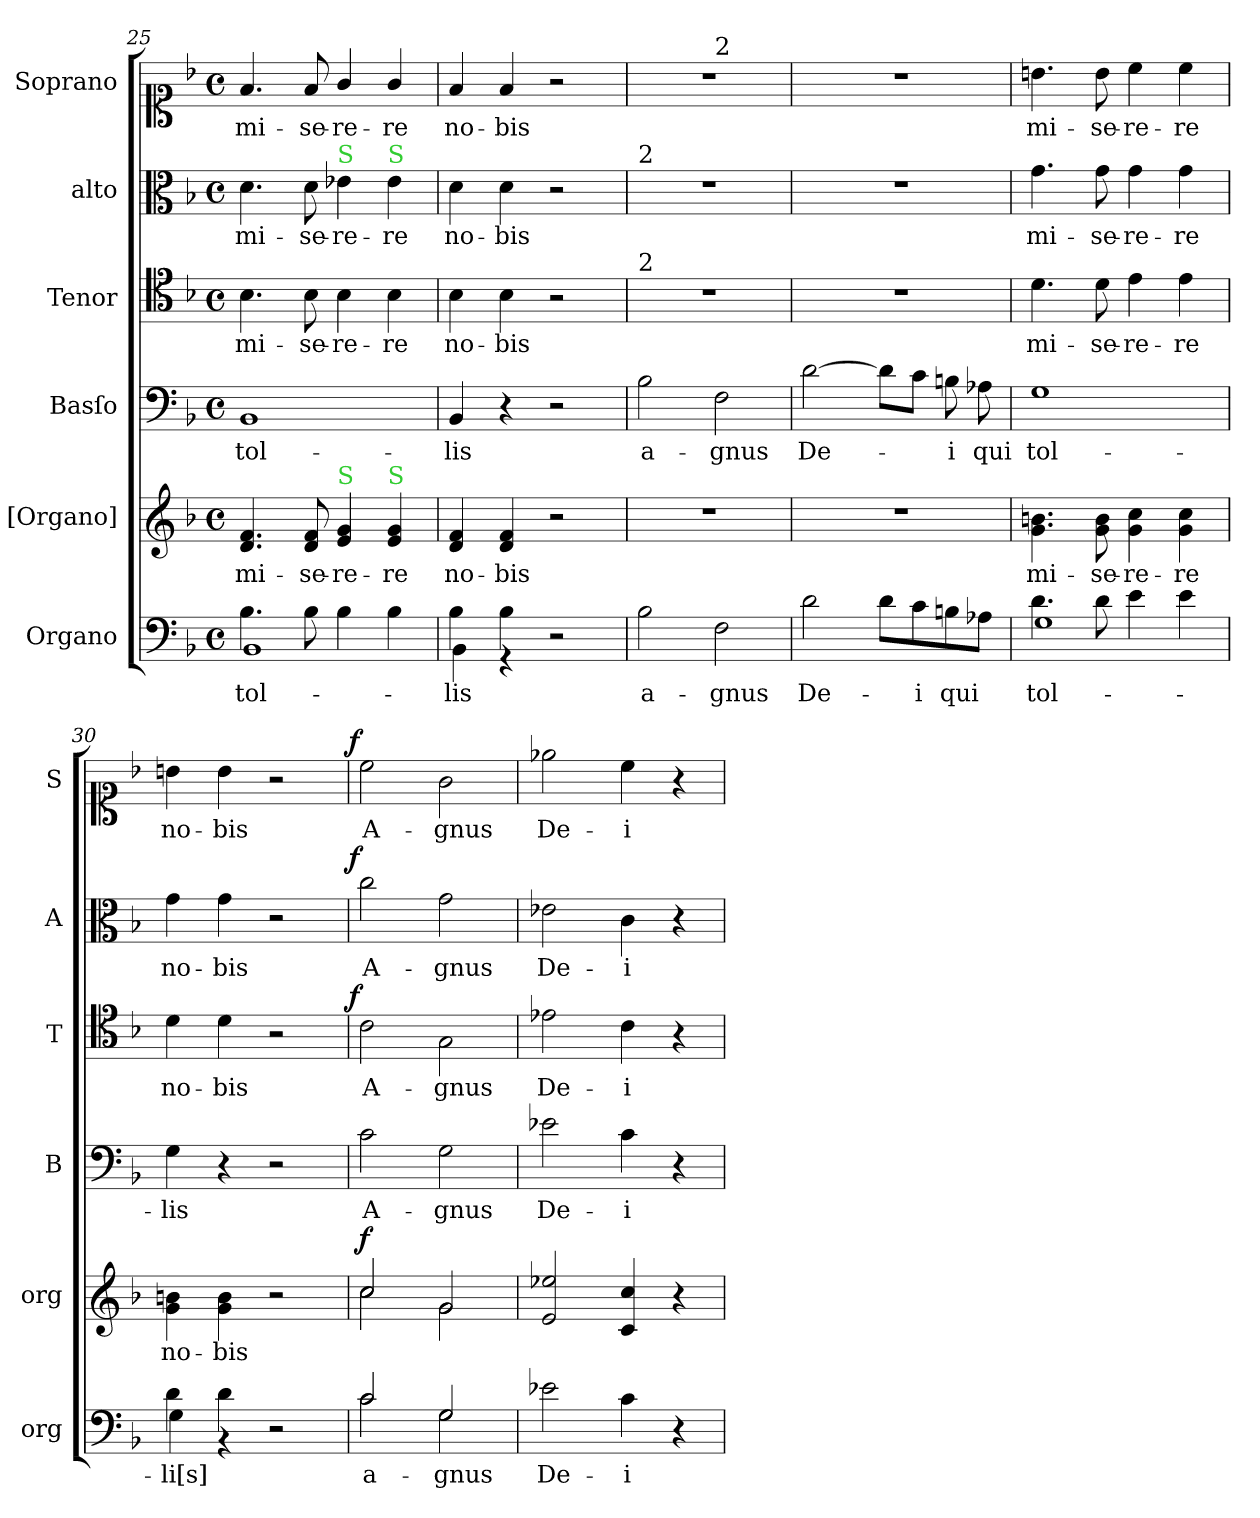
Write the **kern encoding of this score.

**kern	**text	**kern	**text	**dynam	**kern	**text	**kern	**text	**dynam	**kern	**text	**dynam	**kern	**text	**dynam
*part6	*part6	*part5	*part5	*part5	*part4	*part4	*part3	*part3	*part3	*part2	*part2	*part2	*part1	*part1	*part1
*staff6	*staff6	*staff5	*staff5	*staff5	*staff4	*staff4	*staff3	*staff3	*staff3	*staff2	*staff2	*staff2	*staff1	*staff1	*staff1
*I"Organo	*	*I"[Organo]	*	*	*I"Basſo	*	*I"Tenor	*	*	*I"alto	*	*	*I"Soprano	*	*
*I'org	*	*I'org	*	*	*I'B	*	*I'T	*	*	*I'A	*	*	*I'S	*	*
*clefF4	*	*clefG2	*	*	*clefF4	*	*clefC4	*	*	*clefC3	*	*	*clefC1	*	*
*k[b-]	*	*k[b-]	*	*	*k[b-]	*	*k[b-]	*	*	*k[b-]	*	*	*k[b-]	*	*
*F:	*	*F:	*	*	*F:	*	*F:	*	*	*F:	*	*	*F:	*	*
*M4/4	*	*M4/4	*	*	*M4/4	*	*M4/4	*	*	*M4/4	*	*	*M4/4	*	*
*met(c)	*	*met(c)	*	*	*met(c)	*	*met(c)	*	*	*met(c)	*	*	*met(c)	*	*
=25	=25	=25	=25	=25	=25	=25	=25	=25	=25	=25	=25	=25	=25	=25	=25
*^	*	*	*	*	*	*	*	*	*	*	*	*	*	*	*
4.B-\	1BB-	tol-	4.d/ 4.f/	mi-	.	1BB-	tol-	4.B-\	mi-	.	4.d\	mi-	.	4.f/	mi-	.
8B-\	.	.	8d/ 8f/	-se-	.	.	.	8B-\	-se-	.	8d\	-se-	.	8f/	-se-	.
!	!	!	!	!	!	!	!	!	!	!	!LO:TX:a:color=limegreen:t=S	!	!	!	!	!
!	!	!	!LO:TX:a:color=limegreen:t=S	!	!	!	!	!	!	!	!	!	!	!	!	!
4B-\	.	.	4e/ 4g/	-re-	.	.	.	4B-\	-re-	.	4e-X	-re-	.	4g/	-re-	.
!	!	!	!	!	!	!	!	!	!	!	!LO:TX:a:color=limegreen:t=S	!	!	!	!	!
!	!	!	!LO:TX:a:color=limegreen:t=S	!	!	!	!	!	!	!	!	!	!	!	!	!
4B-\	.	.	4e/ 4g/	-re	.	.	.	4B-\	-re	.	4e-	-re	.	4g/	-re	.
=26	=26	=26	=26	=26	=26	=26	=26	=26	=26	=26	=26	=26	=26	=26	=26	=26
4B-\	4BB-\	-lis	4d/ 4f/	no-	.	4BB-/	-lis	4B-\	no-	.	4d\	no-	.	4f/	no-	.
4B-\	4r	.	4d/ 4f/	-bis	.	4r	.	4B-\	-bis	.	4d\	-bis	.	4f/	-bis	.
2r	2ryy	.	2r	.	.	2r	.	2r	.	.	2r	.	.	2r	.	.
=27	=27	=27	=27	=27	=27	=27	=27	=27	=27	=27	=27	=27	=27	=27	=27	=27
!	!	!	!	!	!	!	!	!	!	!	!LO:TX:a:t=2	!	!	!	!	!
!	!	!	!	!	!	!	!	!LO:TX:a:t=2	!	!	!	!	!	!	!	!
*v	*v	*	*	*	*	*	*	*	*	*	*	*	*	*^	*	*
2B-\	a-	1r	.	.	2B-\	a-	1r	.	.	1r	.	.	1r	2ryy	.	.
!	!	!	!	!	!	!	!	!	!	!	!	!	!	!LO:TX:a:t=2	!	!
2F\	-gnus	.	.	.	2F\	-gnus	.	.	.	.	.	.	.	2ryy	.	.
*	*	*	*	*	*	*	*	*	*	*	*	*	*v	*v	*	*
=28	=28	=28	=28	=28	=28	=28	=28	=28	=28	=28	=28	=28	=28	=28	=28
2d\	De-	1r	.	.	[2d\	De-	1r	.	.	1r	.	.	1r	.	.
8d\L	.	.	.	.	8d\L]	.	.	.	.	.	.	.	.	.	.
8c\	-i	.	.	.	8c\J	.	.	.	.	.	.	.	.	.	.
8Bn\	qui	.	.	.	8Bn\	-i	.	.	.	.	.	.	.	.	.
8A-X\J	.	.	.	.	8A-X\	qui	.	.	.	.	.	.	.	.	.
=29	=29	=29	=29	=29	=29	=29	=29	=29	=29	=29	=29	=29	=29	=29	=29
*^	*	*	*	*	*	*	*	*	*	*	*	*	*	*	*
4.d\	1G	tol-	4.g\ 4.bn\	mi-	.	1G	tol-	4.d\	mi-	.	4.g\	mi-	.	4.bn\	mi-	.
8d\	.	.	8g\ 8b\	-se-	.	.	.	8d\	-se-	.	8g\	-se-	.	8b\	-se-	.
4e\	.	.	4g\ 4cc\	-re-	.	.	.	4e\	-re-	.	4g\	-re-	.	4cc\	-re-	.
4e\	.	.	4g\ 4cc\	-re	.	.	.	4e\	-re	.	4g\	-re	.	4cc\	-re	.
=30	=30	=30	=30	=30	=30	=30	=30	=30	=30	=30	=30	=30	=30	=30	=30	=30
4d\	4G\	-li[s]	4g\ 4bn\	no-	.	4G\	-lis	4d\	no-	.	4g\	no-	.	4bn\	no-	.
4d\	4r	.	4g\ 4b\	-bis	.	4r	.	4d\	-bis	.	4g\	-bis	.	4b\	-bis	.
2r	2ryy	.	2r	.	.	2r	.	2r	.	.	2r	.	.	2r	.	.
=31	=31	=31	=31	=31	=31	=31	=31	=31	=31	=31	=31	=31	=31	=31	=31	=31
*	*	*	*^	*	*	*	*	*	*	*	*	*	*	*	*	*
!	!	!	!	!	!	!LO:DY:b	!	!	!	!	!LO:DY:b:rj	!	!	!LO:DY:b:rj	!	!	!LO:DY:b:rj
2c/	2c\	a-	2cc/	2cc\	.	f	2c\	A-	2c\	A-	f	2cc\	A-	f	2cc\	A-	f
2G/	2G\	-gnus	2g/	2g\	.	.	2G\	-gnus	2G\	-gnus	.	2g\	-gnus	.	2g\	-gnus	.
=32	=32	=32	=32	=32	=32	=32	=32	=32	=32	=32	=32	=32	=32	=32	=32	=32	=32
!	!	!	!LO:TX:a:color=limegreen:t=S	!	!	!	!	!	!	!	!	!	!	!	!	!	!
*v	*v	*	*	*	*	*	*	*	*	*	*	*	*	*	*	*	*
*	*	*v	*v	*	*	*	*	*	*	*	*	*	*	*	*	*
2e-X\	De-	2e/ 2ee-X/	.	.	2e-X\	De-	2e-X\	De-	.	2e-X\	De-	.	2ee-X\	De-	.
4c\	-i	4c/ 4cc/	.	.	4c\	-i	4c\	-i	.	4c\	-i	.	4cc\	-i	.
4r	.	4r	.	.	4r	.	4r	.	.	4r	.	.	4r	.	.
=	=	=	=	=	=	=	=	=	=	=	=	=	=	=	=
*-	*-	*-	*-	*-	*-	*-	*-	*-	*-	*-	*-	*-	*-	*-	*-
